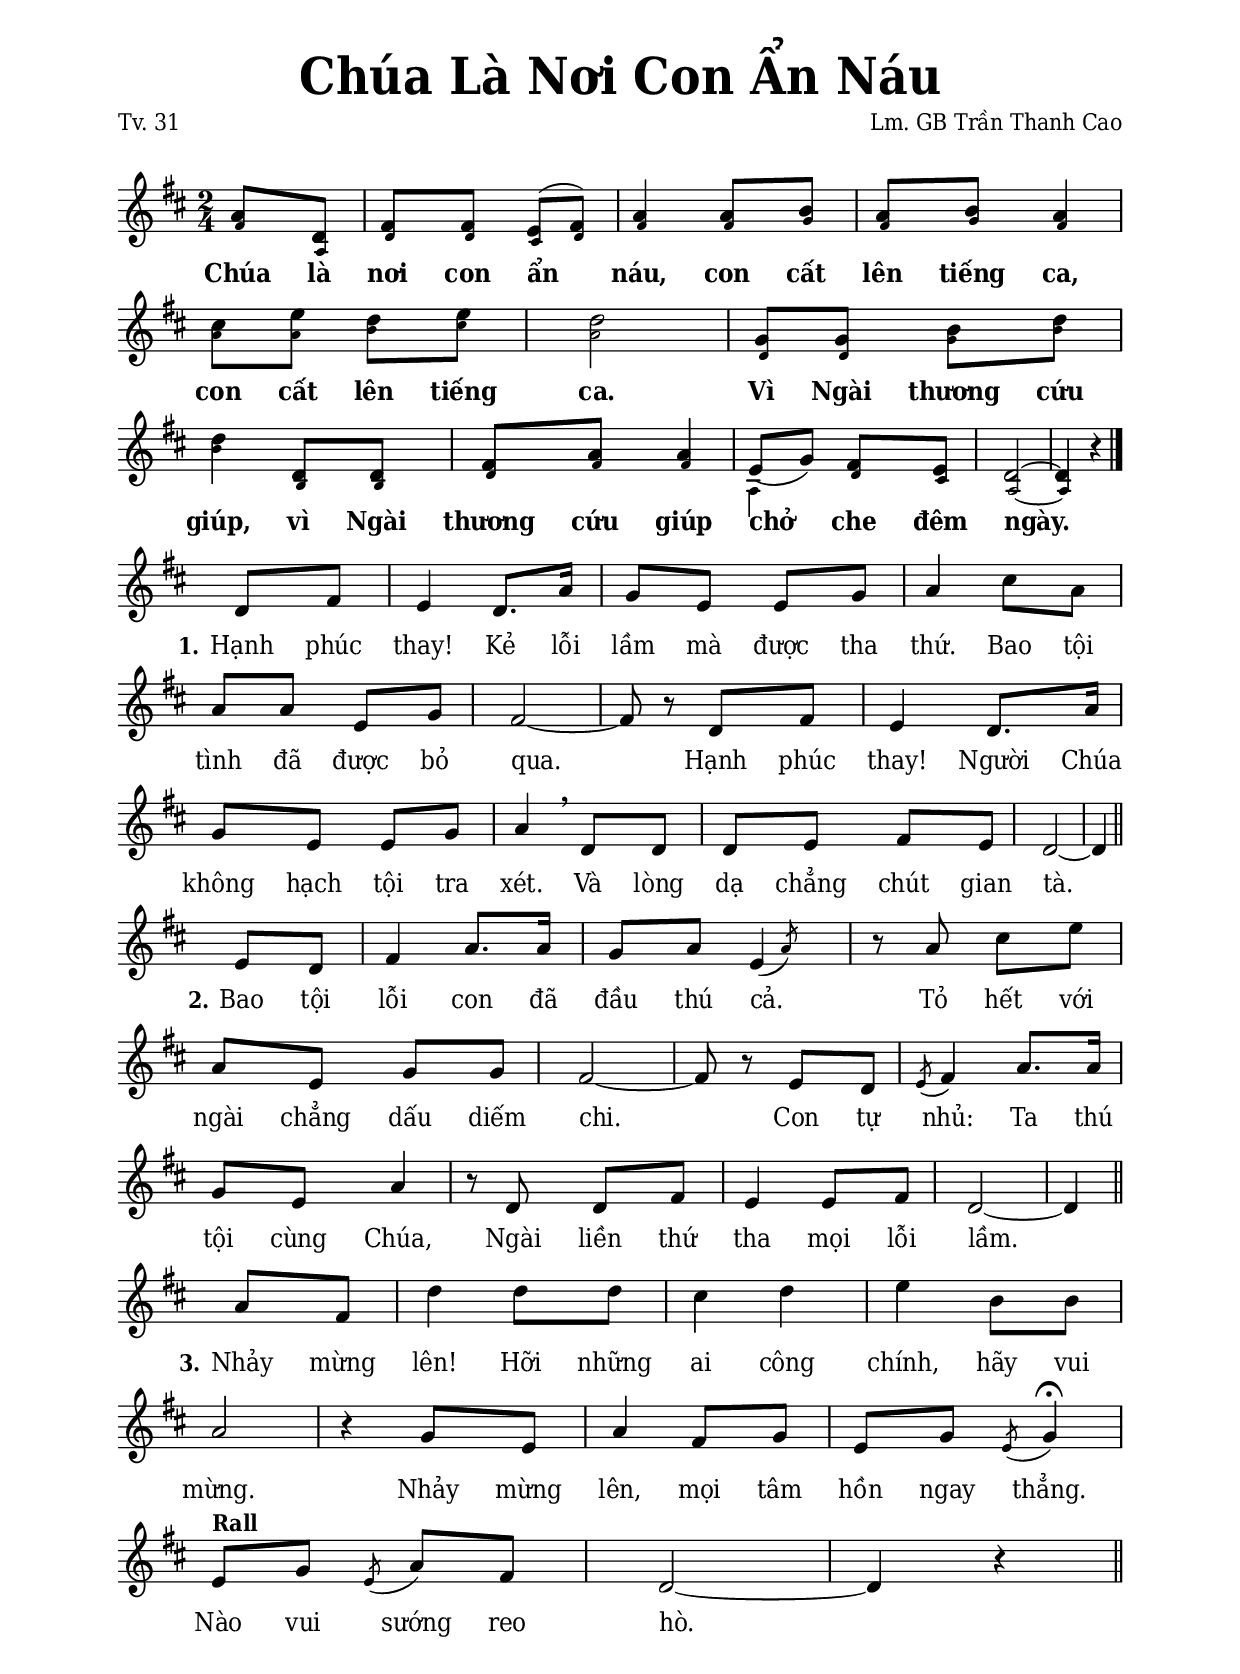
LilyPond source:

% Cài đặt chung
\version "2.22.1"
\include "english.ly"

\header {
  title = \markup { \fontsize #3 "Chúa Là Nơi Con Ẩn Náu" }
  poet = "Tv. 31"
  composer = "Lm. GB Trần Thanh Cao"
  arranger = " "
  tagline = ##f
}

% Nhạc điệp khúc
nhacDiepKhucSop = \relative c'' {
  \partial 4 a8 d, |
  fs fs e (fs) |
  a4 a8 b |
  a b a4 |
  cs8 e d e |
  d2 |
  g,8 g b d |
  d4 d,8 d |
  fs a a4 |
  e8 _(g) fs e |
  d2 ~ |
  d4 r \bar "|."
}

nhacDiepKhucBas = \relative c' {
  \partial 4 fs8 a, |
  d d cs ^(d) |
  fs4 fs8 g |
  fs g fs4 |
  a8 a b cs |
  a2 |
  d,8 d g b |
  b4 b,8 b |
  d fs fs4 |
  a, d8 cs |
  a2 ~ |
  a4 r
}

% Nhạc phiên khúc
nhacPhienKhucMot = \relative c' {
  \partial 4 d8 fs |
  e4 d8. a'16 |
  g8 e e g |
  a4 cs8 a |
  a a e g |
  fs2 ~ |
  fs8 r d fs |
  e4 d8. a'16 |
  g8 e e g |
  a4 \breathe d,8 d |
  d e fs e |
  d2 ~ |
  d4 \bar "||"
}

nhacPhienKhucHai = \relative c' {
  \partial 4 e8 d |
  fs4 a8. a16 |
  #(define afterGraceFraction (cons 1 2))
  g8 a \afterGrace e4 ({
    \override Flag.stroke-style = #"grace"
    a8)} |
  \revert Flag.stroke-style
  r8 a cs e |
  a, e g g |
  fs2 ~ |
  fs8 r e d |
  \acciaccatura e8 fs4 a8. a16 |
  g8 e a4 |
  r8 d, d fs |
  e4 e8 fs |
  d2 ~ |
  d4 \bar "||"
}

nhacPhienKhucBa = \relative c'' {
  \partial 4 a8 fs |
  d'4 d8 d |
  cs4 d |
  e b8 b |
  a2 |
  r4 g8 e |
  a4 fs8 g |
  e g \acciaccatura e8 g4 \fermata |
  \tempo "Rall" e8 g \acciaccatura e8 a fs |
  d2 ~ |
  d4 r \bar "||"
}

% Lời điệp khúc
loiDiepKhuc = \lyricmode {
  \override LyricText.extra-offset = #'(0 . 0.5)
  Chúa là nơi con ẩn náu, con cất lên tiếng ca,
  \override LyricText.extra-offset = #'(0 . -0.5)
  con cất lên tiếng ca.
  Vì Ngài thương cứu
  \override LyricText.extra-offset = #'(0 . 0.8)
  giúp,
  vì Ngài thương cứu giúp chở che đêm ngày.
}

% Lời phiên khúc
loiPhienKhucMot = \lyricmode {
  \set stanza = #"1."
  Hạnh phúc thay! Kẻ lỗi lầm mà được tha thứ.
  Bao tội tình đã được bỏ qua.
  Hạnh phúc thay! Người Chúa không hạch tội tra xét.
  Và lòng dạ chẳng chút gian tà.
}

loiPhienKhucHai = \lyricmode {
  \set stanza = #"2."
  Bao tội lỗi con đã đầu thú cả.
  Tỏ hết với ngài chẳng dấu diếm chi.
  Con tự nhủ: Ta thú tội cùng Chúa,
  Ngài liền thứ tha mọi lỗi lầm.
}

loiPhienKhucBa = \lyricmode {
  \set stanza = #"3."
  Nhảy mừng lên! Hỡi những ai công chính,
  hãy vui mừng.
  Nhảy mừng lên, mọi tâm hồn ngay thẳng.
  Nào vui sướng reo hò.
}


% Dàn trang
\paper {
  #(set-paper-size "a4")
  top-margin = 10\mm
  bottom-margin = 10\mm
  left-margin = 20\mm
  right-margin = 20\mm
  indent = #0
  #(define fonts
    (make-pango-font-tree
      "Deja Vu Serif Condensed"
      "Deja Vu Serif Condensed"
      "Deja Vu Serif Condensed"
      (/ 20 20)))
  page-count = #1
  system-system-spacing = #'((basic-distance . 11.5)
                             (minimum-distance . 11.5)
                             (padding . 1))
  score-system-spacing = #'((basic-distance . 11.5)
                             (minimum-distance . 11.5)
                             (padding . 1))
}

% Thiết lập tông và nhịp
TongNhip = { \key d \major \time 2/4 }

% Đổi kích thước nốt cho bè phụ
notBePhu =
#(define-music-function (font-size music) (number? ly:music?)
   (for-some-music
     (lambda (m)
       (if (music-is-of-type? m 'rhythmic-event)
           (begin
             (set! (ly:music-property m 'tweaks)
                   (cons `(font-size . ,font-size)
                         (ly:music-property m 'tweaks)))
             #t)
           #f))
     music)
   music)

\score {
  \new ChoirStaff <<
    \new Staff = diepKhuc \with {
        \consists "Merge_rests_engraver"
        %\magnifyStaff #(magstep +1)
        printPartCombineTexts = ##f
      }
      <<
      \new Voice \TongNhip \partCombine 
        \nhacDiepKhucSop
        \notBePhu -3 { \nhacDiepKhucBas }
      \new NullVoice = nhacThamChieu \nhacDiepKhucSop
      \new Lyrics \with {
          \override VerticalAxisGroup.
            nonstaff-relatedstaff-spacing.padding = #1
          \override VerticalAxisGroup.
            nonstaff-unrelatedstaff-spacing.padding = #1
        }
        \lyricsto nhacThamChieu \loiDiepKhuc
      >>
  >>
  \layout {
    \override Lyrics.LyricText.font-series = #'bold
    %\override Lyrics.LyricText.font-size = #+2
    \override Lyrics.LyricSpace.minimum-distance = #3.5
    \override Score.BarNumber.break-visibility = ##(#f #f #f)
    \override Score.SpacingSpanner.uniform-stretching = ##t
  }
}

\score {
  \new ChoirStaff <<
    \new Staff = phienKhuc \with {
        %\magnifyStaff #(magstep +1)
      }
      <<
      \new Voice = beSop {
        \key d \major \time 2/4 \nhacPhienKhucMot
      }
    >>
    \new Lyrics \with {
          \override VerticalAxisGroup.
            nonstaff-relatedstaff-spacing.padding = #1.5
          \override VerticalAxisGroup.
            nonstaff-unrelatedstaff-spacing.padding = #1
        }
        \lyricsto beSop \loiPhienKhucMot
  >>
  \layout {
    \override Staff.TimeSignature.transparent = ##t
    %\override Lyrics.LyricText.font-size = #+2
    \override Lyrics.LyricSpace.minimum-distance = #3
    \override Score.BarNumber.break-visibility = ##(#f #f #f)
    \override Score.SpacingSpanner.uniform-stretching = ##t
  }
}

\score {
  \new ChoirStaff <<
    \new Staff = phienKhuc \with {
        %\magnifyStaff #(magstep +1)
      }
      <<
      \new Voice = beSop {
        \key d \major \time 2/4 \nhacPhienKhucHai
      }
    >>
    \new Lyrics \with {
          \override VerticalAxisGroup.
            nonstaff-relatedstaff-spacing.padding = #1
          \override VerticalAxisGroup.
            nonstaff-unrelatedstaff-spacing.padding = #1
        }
        \lyricsto beSop \loiPhienKhucHai
  >>
  \layout {
    \override Staff.TimeSignature.transparent = ##t
    %\override Lyrics.LyricText.font-size = #+2
    \override Lyrics.LyricSpace.minimum-distance = #3.5
    \override Score.BarNumber.break-visibility = ##(#f #f #f)
    \override Score.SpacingSpanner.uniform-stretching = ##t
  }
}

\score {
  \new ChoirStaff <<
    \new Staff = phienKhuc \with {
        %\magnifyStaff #(magstep +1)
      }
      <<
      \new Voice = beSop {
        \key d \major \time 2/4 \nhacPhienKhucBa
      }
    >>
    \new Lyrics \with {
          \override VerticalAxisGroup.
            nonstaff-relatedstaff-spacing.padding = #1.5
          \override VerticalAxisGroup.
            nonstaff-unrelatedstaff-spacing.padding = #1
        }
        \lyricsto beSop \loiPhienKhucBa
  >>
  \layout {
    \override Staff.TimeSignature.transparent = ##t
    %\override Lyrics.LyricText.font-size = #+2
    \override Lyrics.LyricSpace.minimum-distance = #3.5
    \override Score.BarNumber.break-visibility = ##(#f #f #f)
    \override Score.SpacingSpanner.uniform-stretching = ##t
  }
}
